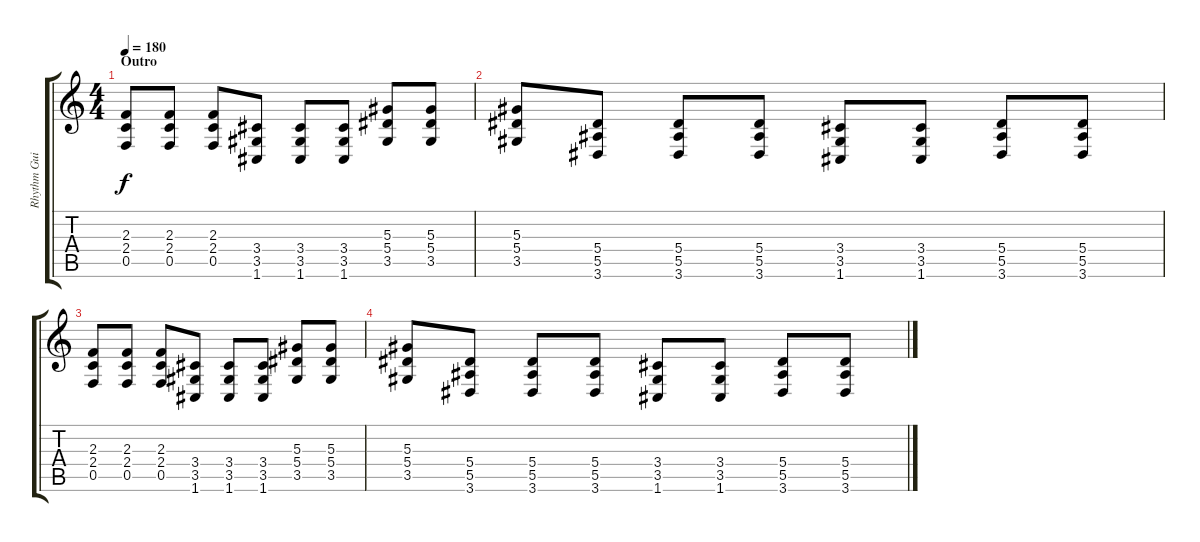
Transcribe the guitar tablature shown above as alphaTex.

\track ("Rhythm Guitar" "Rhythm Gui") {instrument distortionguitar}
\staff {score tabs}
\tuning (C4 G3 Eb3 Bb2 F2 C2) {hide}
\ts (4 4)
\section ("" "Outro")
\tempo 180
\clef g2
\ks c
(2.3 2.4 0.5).8{dy f} (2.3 2.4 0.5).8 (2.3 2.4 0.5).8 (3.4 3.5 1.6).8 (3.4 3.5 1.6).8 (3.4 3.5 1.6).8 (5.3 5.4 3.5).8 (5.3 5.4 3.5).8 |
(5.3 5.4 3.5).8 (5.4 5.5 3.6).8 (5.4 5.5 3.6).8 (5.4 5.5 3.6).8 (3.4 3.5 1.6).8 (3.4 3.5 1.6).8 (5.4 5.5 3.6).8 (5.4 5.5 3.6).8 |
(2.3 2.4 0.5).8 (2.3 2.4 0.5).8 (2.3 2.4 0.5).8 (3.4 3.5 1.6).8 (3.4 3.5 1.6).8 (3.4 3.5 1.6).8 (5.3 5.4 3.5).8 (5.3 5.4 3.5).8 |
(5.3 5.4 3.5).8 (5.4 5.5 3.6).8 (5.4 5.5 3.6).8 (5.4 5.5 3.6).8 (3.4 3.5 1.6).8 (3.4 3.5 1.6).8 (5.4 5.5 3.6).8 (5.4 5.5 3.6).8
